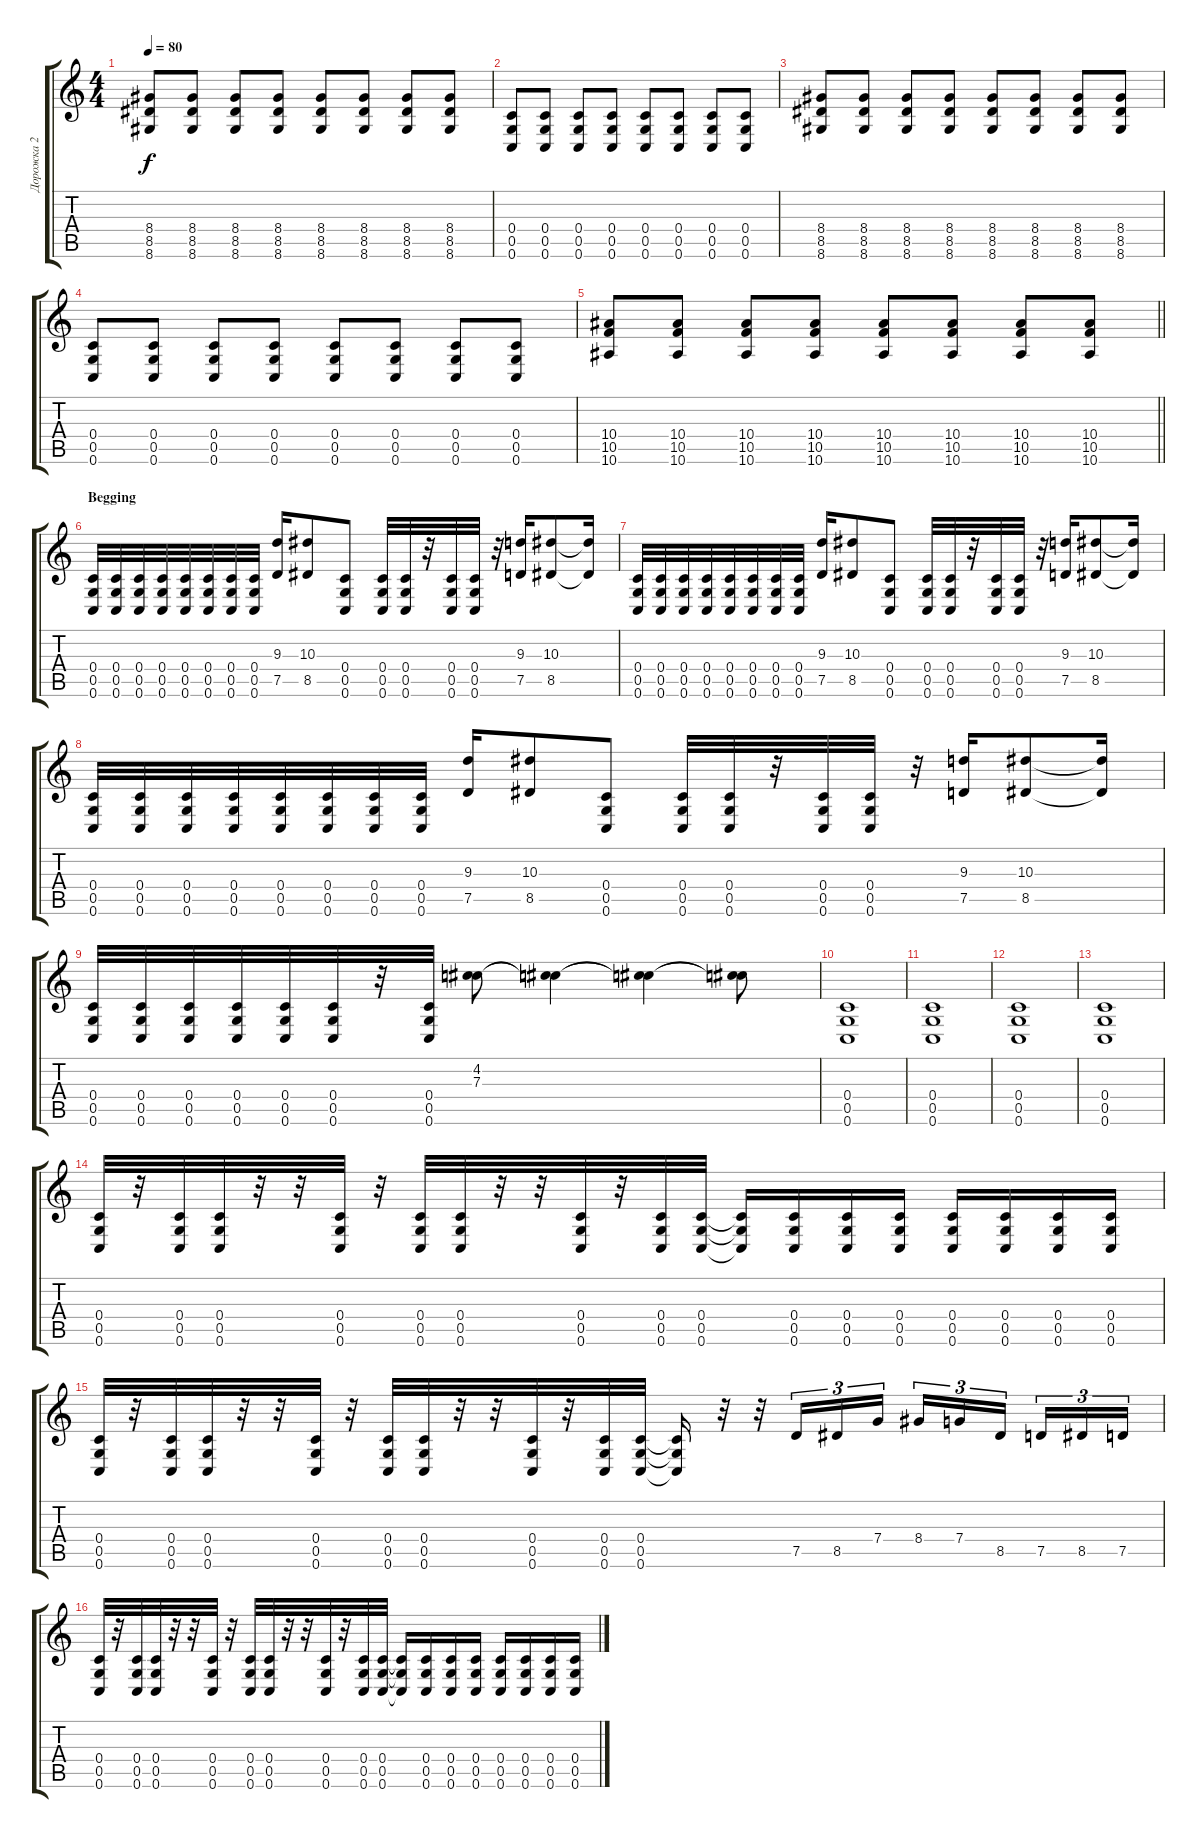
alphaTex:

\track ("Дорожка 2" "Дорожка 2") {instrument overdrivenguitar}
\staff {score tabs}
\tuning (D4 A3 F3 C3 G2 C2) {hide}
\ts (4 4)
\tempo 80
\clef g2
\ks c
(8.4 8.5 8.6).8{dy f} (8.4 8.5 8.6).8 (8.4 8.5 8.6).8 (8.4 8.5 8.6).8 (8.4 8.5 8.6).8 (8.4 8.5 8.6).8 (8.4 8.5 8.6).8 (8.4 8.5 8.6).8 |
(0.4 0.5 0.6).8 (0.4 0.5 0.6).8 (0.4 0.5 0.6).8 (0.4 0.5 0.6).8 (0.4 0.5 0.6).8 (0.4 0.5 0.6).8 (0.4 0.5 0.6).8 (0.4 0.5 0.6).8 |
(8.4 8.5 8.6).8 (8.4 8.5 8.6).8 (8.4 8.5 8.6).8 (8.4 8.5 8.6).8 (8.4 8.5 8.6).8 (8.4 8.5 8.6).8 (8.4 8.5 8.6).8 (8.4 8.5 8.6).8 |
(0.4 0.5 0.6).8 (0.4 0.5 0.6).8 (0.4 0.5 0.6).8 (0.4 0.5 0.6).8 (0.4 0.5 0.6).8 (0.4 0.5 0.6).8 (0.4 0.5 0.6).8 (0.4 0.5 0.6).8 |
\barLineRight lightlight
(10.4 10.5 10.6).8 (10.4 10.5 10.6).8 (10.4 10.5 10.6).8 (10.4 10.5 10.6).8 (10.4 10.5 10.6).8 (10.4 10.5 10.6).8 (10.4 10.5 10.6).8 (10.4 10.5 10.6).8 |
\section ("" "Begging")
(0.4 0.5 0.6).32 (0.4 0.5 0.6).32 (0.4 0.5 0.6).32 (0.4 0.5 0.6).32 (0.4 0.5 0.6).32 (0.4 0.5 0.6).32 (0.4 0.5 0.6).32 (0.4 0.5 0.6).32 (9.3 7.5).16 (10.3 8.5).8 (0.4 0.5 0.6).8 (0.4 0.5 0.6).32 (0.4 0.5 0.6).32 r.32 (0.4 0.5 0.6).32 (0.4 0.5 0.6).32 r.32 (9.3 7.5).16 (10.3 8.5).8 (10.3{t} 8.5{t}).16 |
(0.4 0.5 0.6).32 (0.4 0.5 0.6).32 (0.4 0.5 0.6).32 (0.4 0.5 0.6).32 (0.4 0.5 0.6).32 (0.4 0.5 0.6).32 (0.4 0.5 0.6).32 (0.4 0.5 0.6).32 (9.3 7.5).16 (10.3 8.5).8 (0.4 0.5 0.6).8 (0.4 0.5 0.6).32 (0.4 0.5 0.6).32 r.32 (0.4 0.5 0.6).32 (0.4 0.5 0.6).32 r.32 (9.3 7.5).16 (10.3 8.5).8 (10.3{t} 8.5{t}).16 |
(0.4 0.5 0.6).32 (0.4 0.5 0.6).32 (0.4 0.5 0.6).32 (0.4 0.5 0.6).32 (0.4 0.5 0.6).32 (0.4 0.5 0.6).32 (0.4 0.5 0.6).32 (0.4 0.5 0.6).32 (9.3 7.5).16 (10.3 8.5).8 (0.4 0.5 0.6).8 (0.4 0.5 0.6).32 (0.4 0.5 0.6).32 r.32 (0.4 0.5 0.6).32 (0.4 0.5 0.6).32 r.32 (9.3 7.5).16 (10.3 8.5).8 (10.3{t} 8.5{t}).16 |
(0.4 0.5 0.6).32 (0.4 0.5 0.6).32 (0.4 0.5 0.6).32 (0.4 0.5 0.6).32 (0.4 0.5 0.6).32 (0.4 0.5 0.6).32 r.32 (0.4 0.5 0.6).32 (4.2 7.3).8 (4.2{t} 7.3{t}).4 (4.2{t} 7.3{t}).4 (4.2{t} 7.3{t}).8 |
(0.4 0.5 0.6).1 |
(0.4 0.5 0.6).1 |
(0.4 0.5 0.6).1 |
(0.4 0.5 0.6).1 |
(0.4 0.5 0.6).32 r.32 (0.4 0.5 0.6).32 (0.4 0.5 0.6).32 r.32 r.32 (0.4 0.5 0.6).32 r.32 (0.4 0.5 0.6).32 (0.4 0.5 0.6).32 r.32 r.32 (0.4 0.5 0.6).32 r.32 (0.4 0.5 0.6).32 (0.4 0.5 0.6).32 (0.4{t} 0.5{t} 0.6{t}).16 (0.4 0.5 0.6).16 (0.4 0.5 0.6).16 (0.4 0.5 0.6).16 (0.4 0.5 0.6).16 (0.4 0.5 0.6).16 (0.4 0.5 0.6).16 (0.4 0.5 0.6).16 |
(0.4 0.5 0.6).32 r.32 (0.4 0.5 0.6).32 (0.4 0.5 0.6).32 r.32 r.32 (0.4 0.5 0.6).32 r.32 (0.4 0.5 0.6).32 (0.4 0.5 0.6).32 r.32 r.32 (0.4 0.5 0.6).32 r.32 (0.4 0.5 0.6).32 (0.4 0.5 0.6).32 (0.4{t} 0.5{t} 0.6{t}).16 r.32 r.32 7.5.16{tu (3 2)} 8.5.16{tu (3 2)} 7.4.16{tu (3 2)} 8.4.16{tu (3 2)} 7.4.16{tu (3 2)} 8.5.16{tu (3 2) beam splitsecondary} 7.5.16{tu (3 2)} 8.5.16{tu (3 2)} 7.5.16{tu (3 2)} |
(0.4 0.5 0.6).32 r.32 (0.4 0.5 0.6).32 (0.4 0.5 0.6).32 r.32 r.32 (0.4 0.5 0.6).32 r.32 (0.4 0.5 0.6).32 (0.4 0.5 0.6).32 r.32 r.32 (0.4 0.5 0.6).32 r.32 (0.4 0.5 0.6).32 (0.4 0.5 0.6).32 (0.4{t} 0.5{t} 0.6{t}).16 (0.4 0.5 0.6).16 (0.4 0.5 0.6).16 (0.4 0.5 0.6).16 (0.4 0.5 0.6).16 (0.4 0.5 0.6).16 (0.4 0.5 0.6).16 (0.4 0.5 0.6).16
